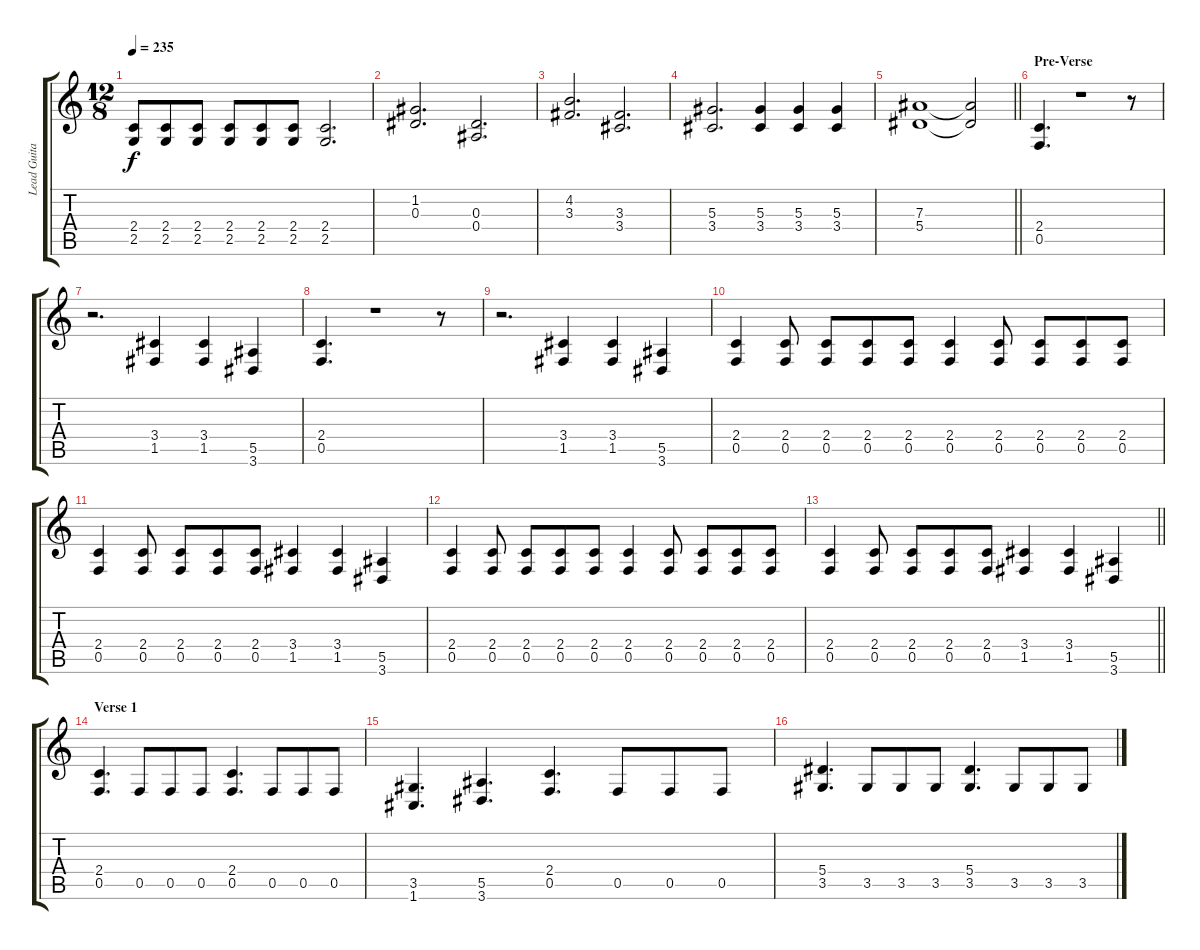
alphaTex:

\track ("Lead Guitar" "Lead Guita") {instrument distortionguitar}
\staff {score tabs}
\tuning (C4 G3 Eb3 Bb2 F2 C2) {hide}
\ts (12 8)
\tempo 235
\clef g2
\ks c
(2.4 2.5).8{dy f} (2.4 2.5).8 (2.4 2.5).8 (2.4 2.5).8 (2.4 2.5).8 (2.4 2.5).8 (2.4 2.5).2{d} |
(1.2 0.3).2{d} (0.3 0.4).2{d} |
(4.2 3.3).2{d} (3.3 3.4).2{d} |
(5.3 3.4).2{d} (5.3 3.4).4 (5.3 3.4).4 (5.3 3.4).4 |
\barLineRight lightlight
(7.3 5.4).1 (7.3{t} 5.4{t}).2 |
\section ("" "Pre-Verse")
(2.4 0.5).4{d} r.1 r.8 |
r.2{d} (3.4 1.5).4 (3.4 1.5).4 (5.5 3.6).4 |
(2.4 0.5).4{d} r.1 r.8 |
r.2{d} (3.4 1.5).4 (3.4 1.5).4 (5.5 3.6).4 |
(2.4 0.5).4 (2.4 0.5).8 (2.4 0.5).8 (2.4 0.5).8 (2.4 0.5).8 (2.4 0.5).4 (2.4 0.5).8 (2.4 0.5).8 (2.4 0.5).8 (2.4 0.5).8 |
(2.4 0.5).4 (2.4 0.5).8 (2.4 0.5).8 (2.4 0.5).8 (2.4 0.5).8 (3.4 1.5).4 (3.4 1.5).4 (5.5 3.6).4 |
(2.4 0.5).4 (2.4 0.5).8 (2.4 0.5).8 (2.4 0.5).8 (2.4 0.5).8 (2.4 0.5).4 (2.4 0.5).8 (2.4 0.5).8 (2.4 0.5).8 (2.4 0.5).8 |
\barLineRight lightlight
(2.4 0.5).4 (2.4 0.5).8 (2.4 0.5).8 (2.4 0.5).8 (2.4 0.5).8 (3.4 1.5).4 (3.4 1.5).4 (5.5 3.6).4 |
\section ("" "Verse 1")
(2.4 0.5).4{d} 0.5.8 0.5.8 0.5.8 (2.4 0.5).4{d} 0.5.8 0.5.8 0.5.8 |
(3.5 1.6).4{d} (5.5 3.6).4{d} (2.4 0.5).4{d} 0.5.8 0.5.8 0.5.8 |
(5.4 3.5).4{d} 3.5.8 3.5.8 3.5.8 (5.4 3.5).4{d} 3.5.8 3.5.8 3.5.8
